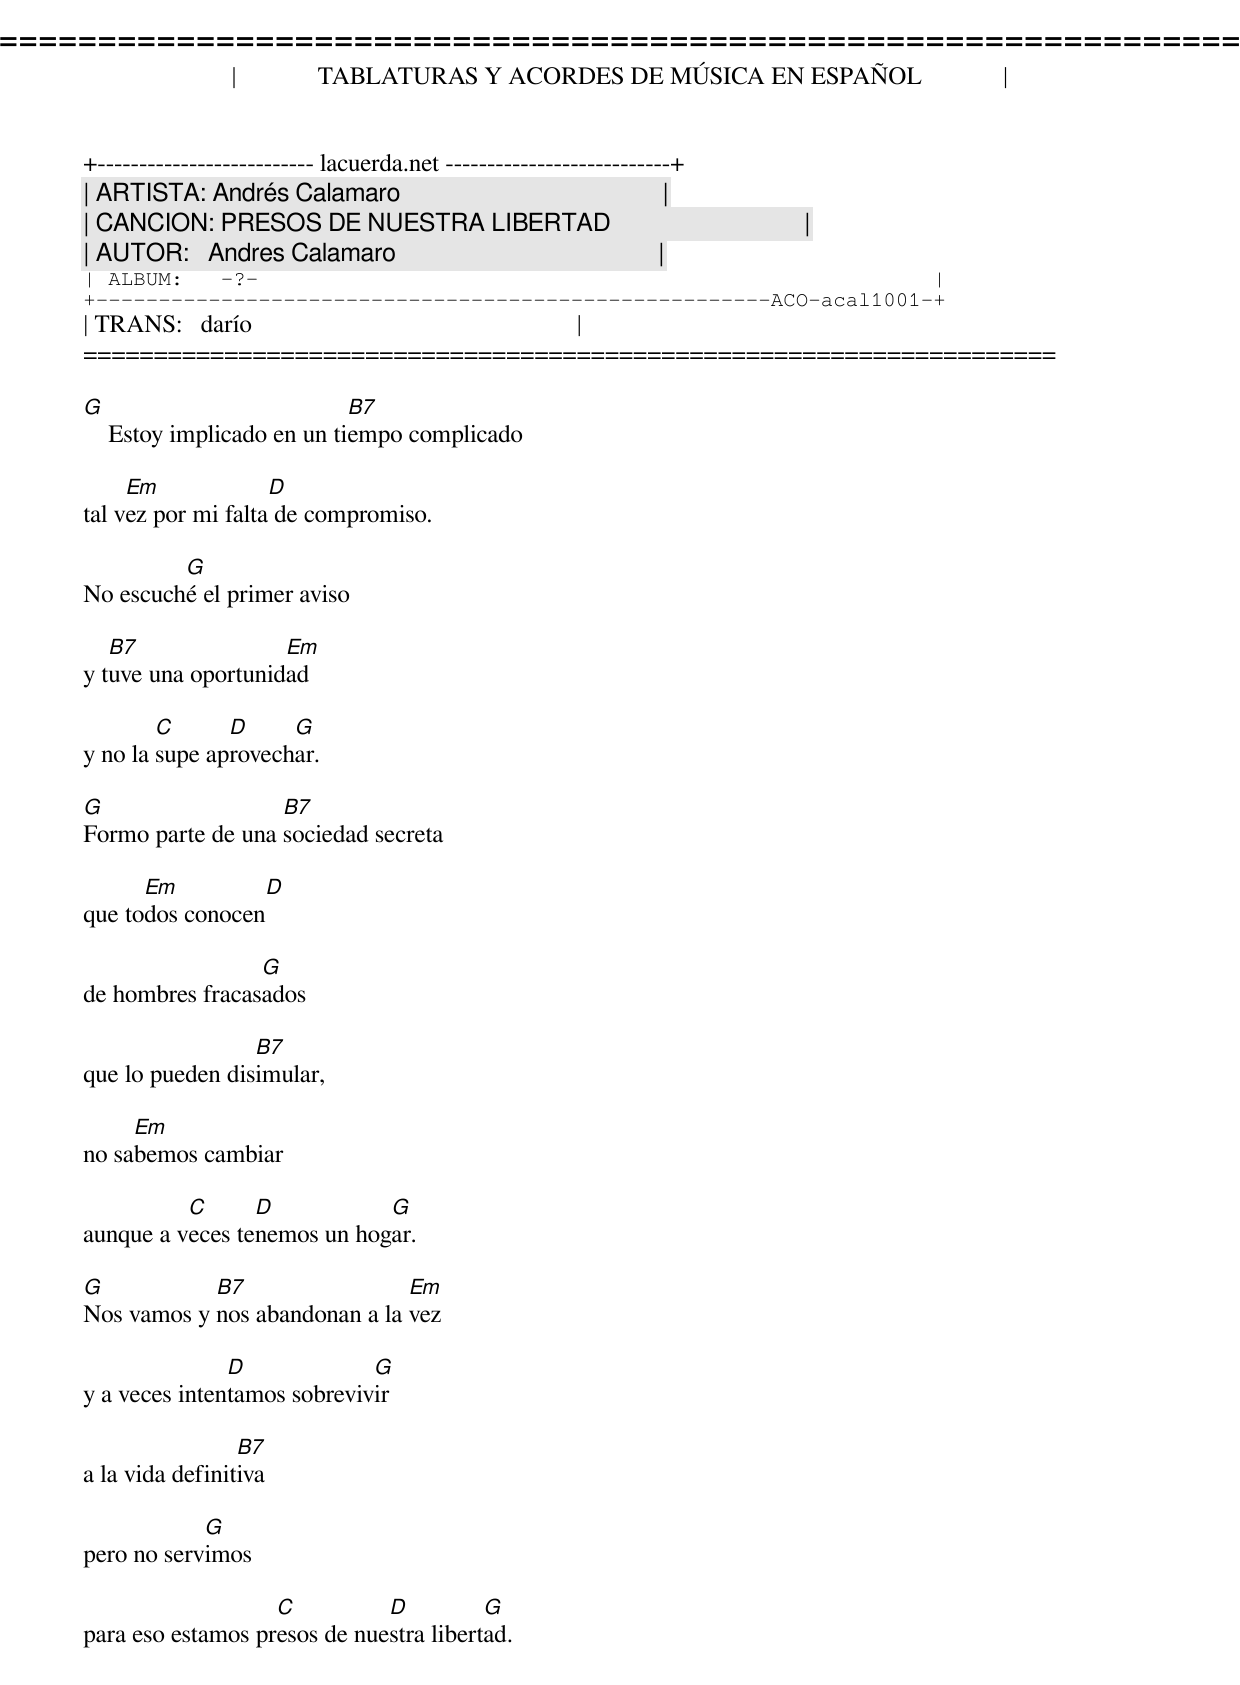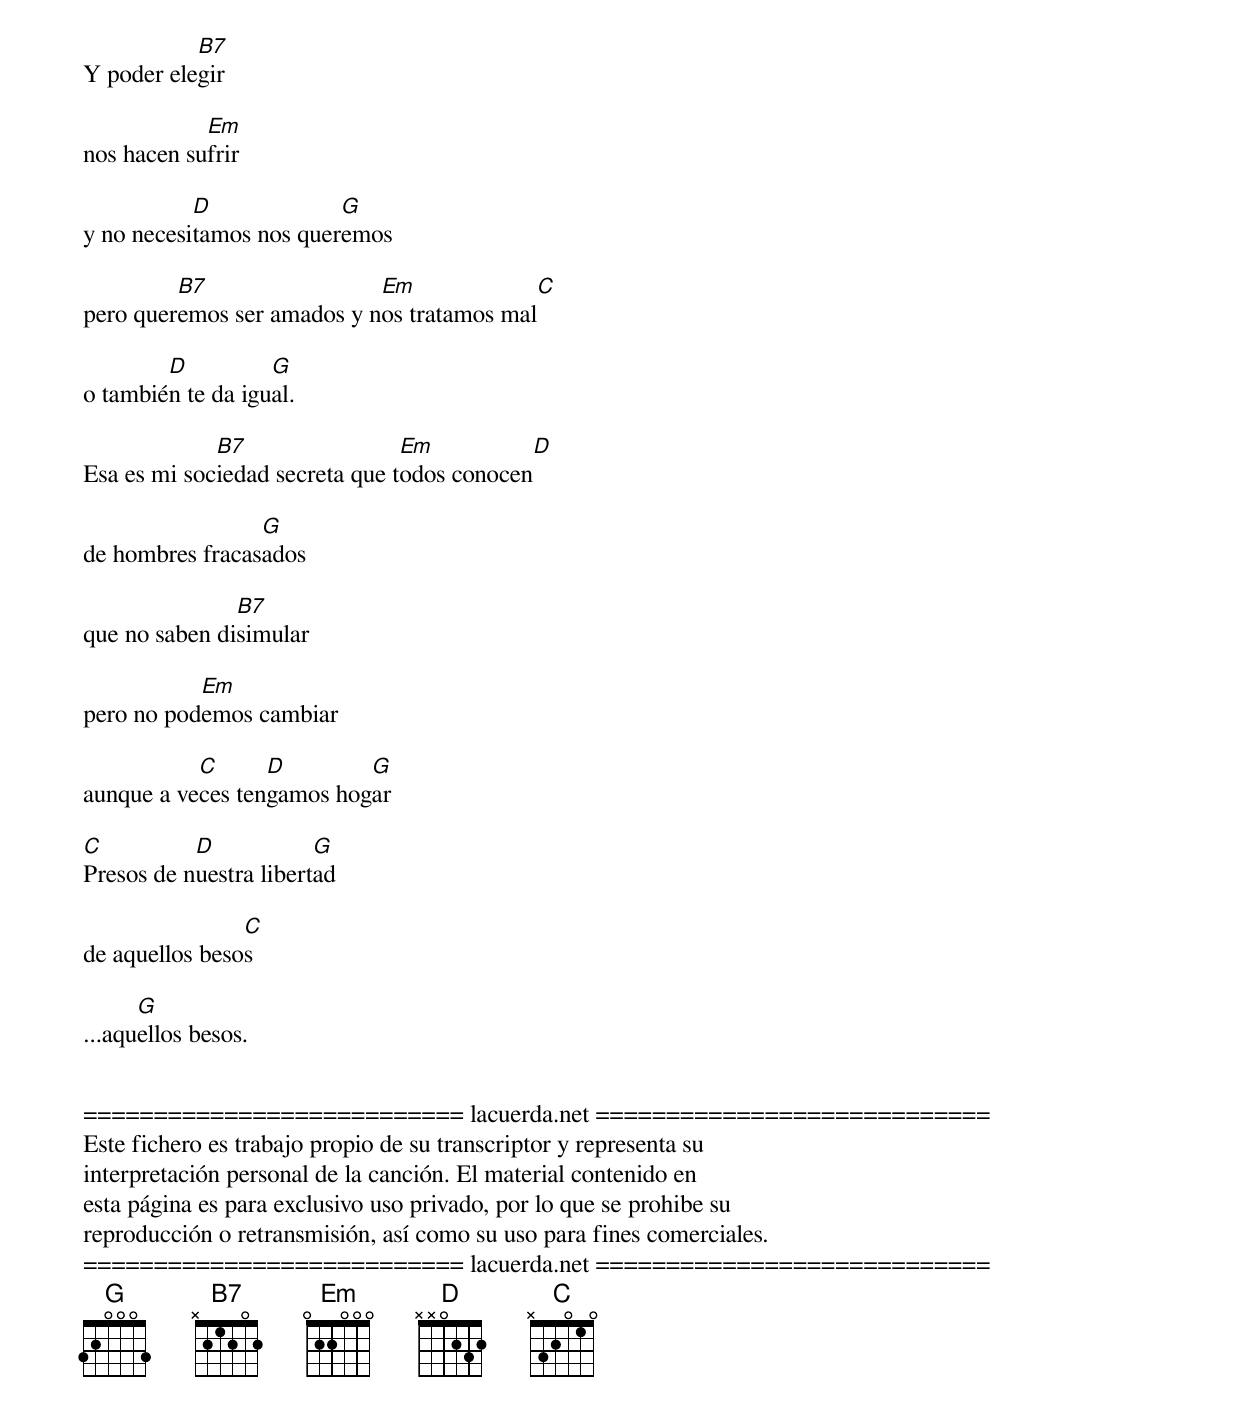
=====================================================================
|             TABLATURAS Y ACORDES DE MÚSICA EN ESPAÑOL             |
+-------------------------- lacuerda.net ---------------------------+
| ARTISTA: Andrés Calamaro                                          |
| CANCION: PRESOS DE NUESTRA LIBERTAD                               |
| AUTOR:   Andres Calamaro                                          |
| ALBUM:   -?-                                                      |
+------------------------------------------------------ACO-acal1001-+
| TRANS:   darío                                                    |
=====================================================================

G                           B7
    Estoy implicado en un tiempo complicado

     Em             D
tal vez por mi falta de compromiso.

         G
No escuché el primer aviso

   B7               Em
y tuve una oportunidad

        C      D     G
y no la supe aprovechar.

G                  B7
Formo parte de una sociedad secreta

      Em            D
que todos conocen

                 G
de hombres fracasados

                 B7
que lo pueden disimular,

     Em
no sabemos cambiar

          C      D           G
aunque a veces tenemos un hogar.

G           B7                 Em
Nos vamos y nos abandonan a la vez

               D             G
y a veces intentamos sobrevivir

                 B7
a la vida definitiva

            G
pero no servimos

                   C          D          G
para eso estamos presos de nuestra libertad.

           B7
Y poder elegir

            Em
nos hacen sufrir

           D             G
y no necesitamos nos queremos

         B7                 Em               C
pero queremos ser amados y nos tratamos mal

        D          G
o también te da igual.

             B7                 Em             D
Esa es mi sociedad secreta que todos conocen

                 G
de hombres fracasados

               B7
que no saben disimular

           Em
pero no podemos cambiar

           C      D        G
aunque a veces tengamos hogar

C          D            G
Presos de nuestra libertad

                C
de aquellos besos

      G
...aquellos besos.


=========================== lacuerda.net ============================
Este fichero es trabajo propio de su transcriptor y representa su
interpretación personal de la canción. El material contenido en
esta página es para exclusivo uso privado, por lo que se prohibe su
reproducción o retransmisión, así como su uso para fines comerciales.
=========================== lacuerda.net ============================
